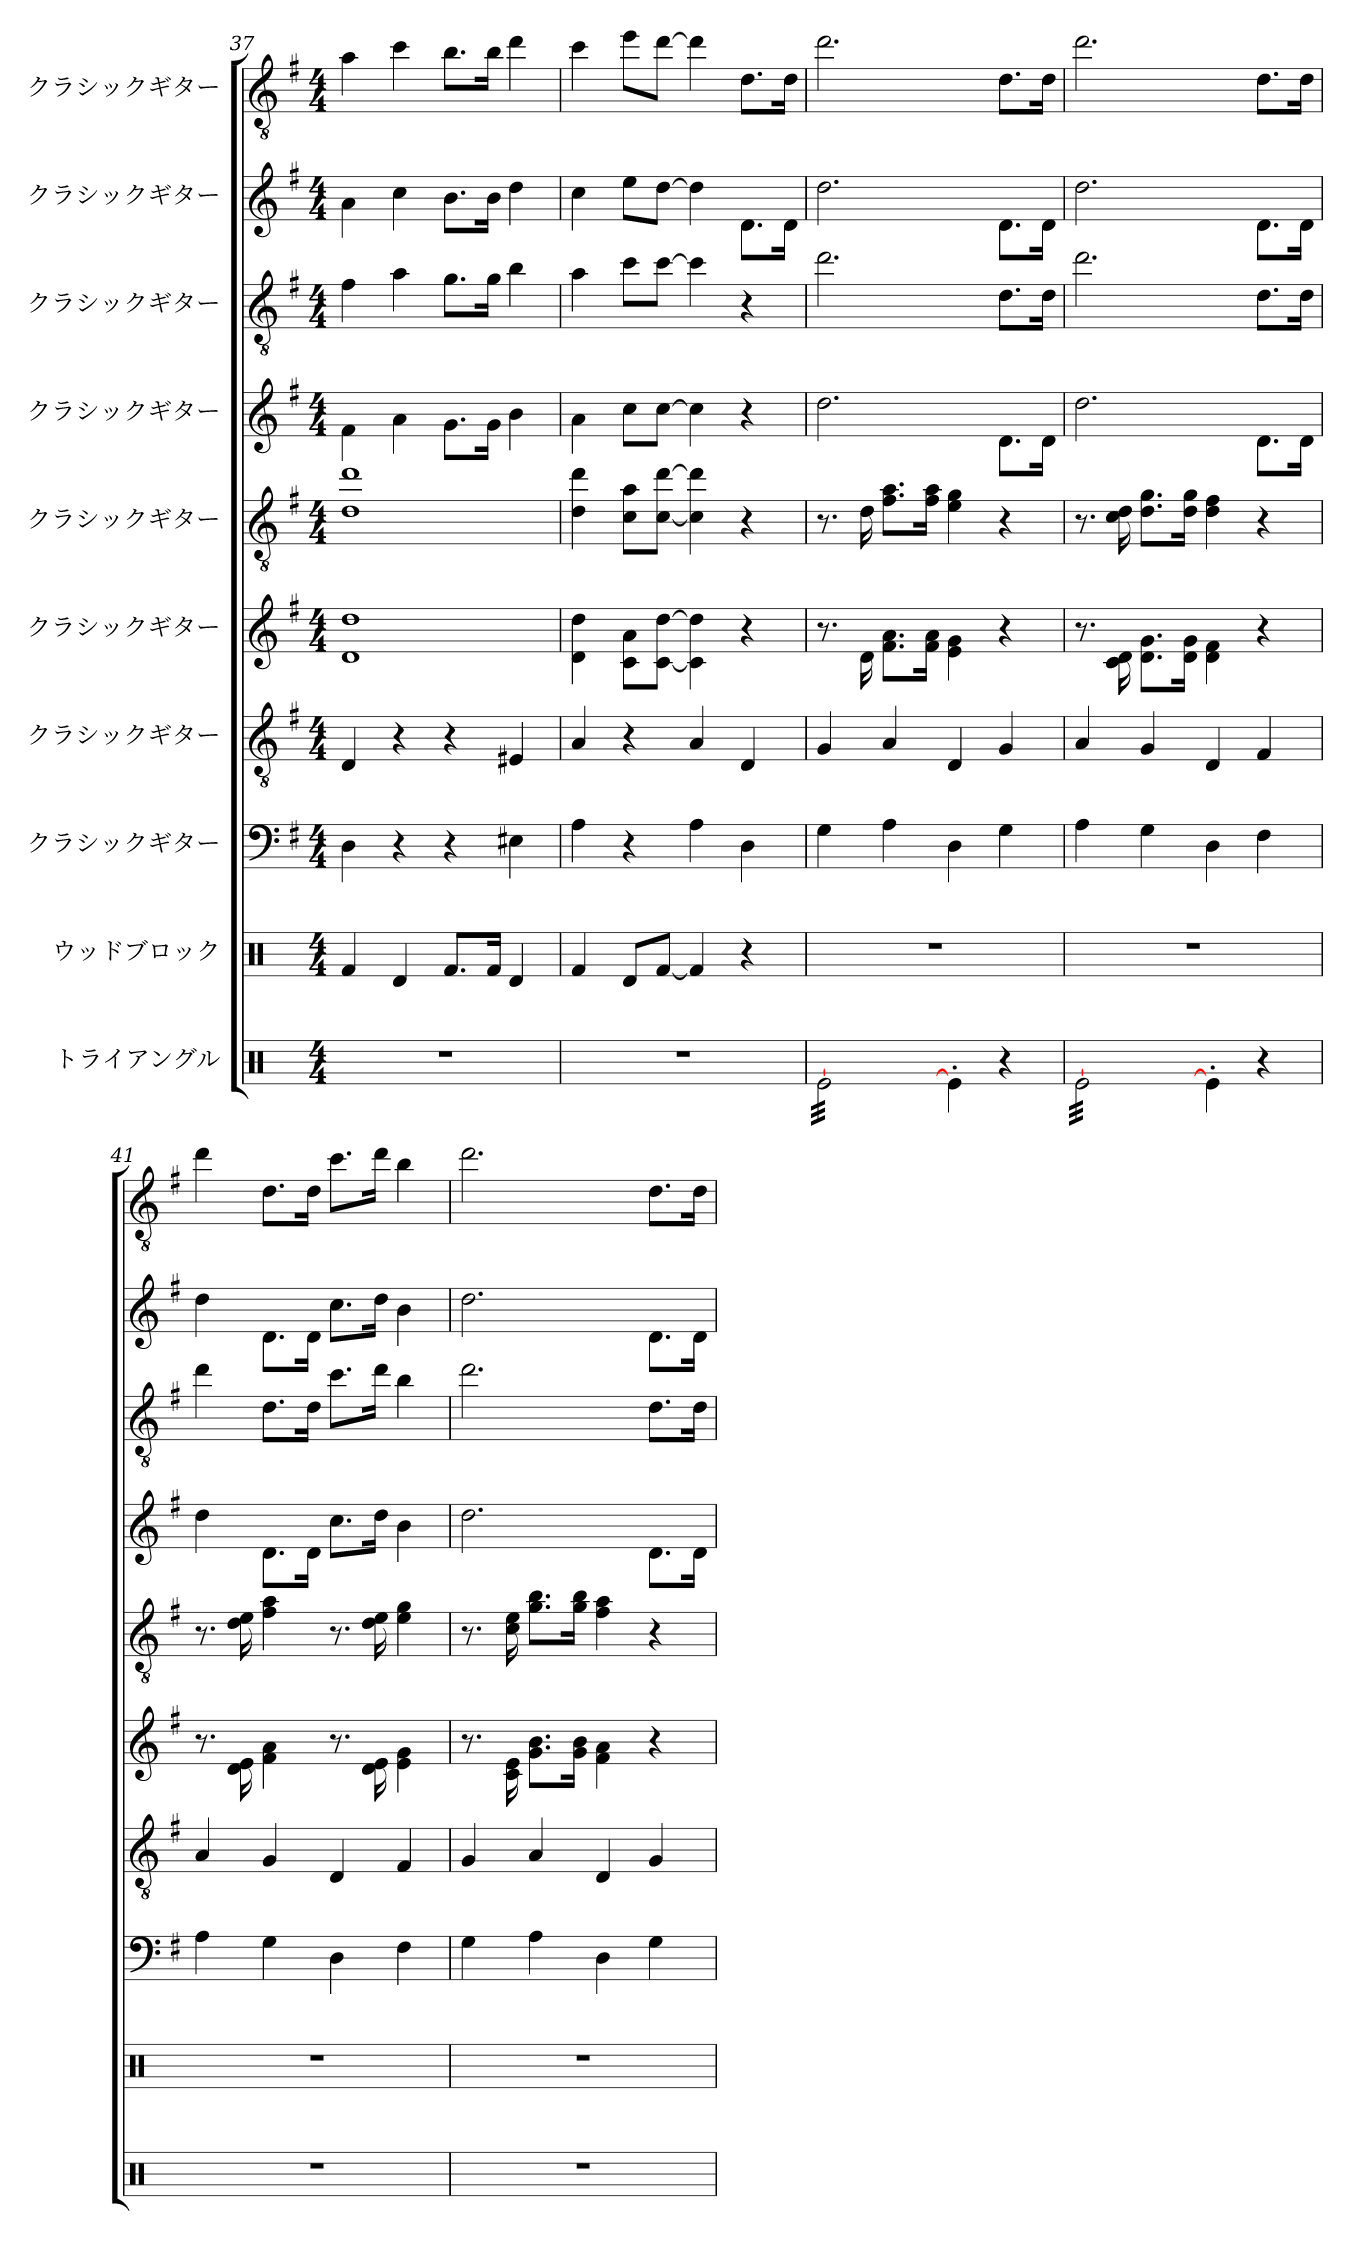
**kern	**kern	**kern	**kern	**kern	**kern	**kern	**kern	**kern	**kern
*part10	*part9	*part8	*part7	*part6	*part5	*part4	*part3	*part2	*part1
*staff10	*staff9	*staff8	*staff7	*staff6	*staff5	*staff4	*staff3	*staff2	*staff1
*I"トライアングル	*I"ウッドブロック	*I"クラシックギター	*I"クラシックギター	*I"クラシックギター	*I"クラシックギター	*I"クラシックギター	*I"クラシックギター	*I"クラシックギター	*I"クラシックギター
*clefX	*clefX	*	*clefGv2	*	*clefGv2	*	*clefGv2	*	*clefGv2
*k[]	*k[]	*k[f#]	*k[f#]	*k[f#]	*k[f#]	*k[f#]	*k[f#]	*k[f#]	*k[f#]
*M4/4	*M4/4	*M4/4	*M4/4	*M4/4	*M4/4	*M4/4	*M4/4	*M4/4	*M4/4
=37	=37	=37	=37	=37	=37	=37	=37	=37	=37
1r	4Rf/	4D\	4D/	1d 1dd	1d 1dd	4f#\	4f#\	4a\	4a\
.	4Rd/	4r	4r	.	.	4a\	4a\	4cc\	4cc\
.	8.Rf/L	4r	4r	.	.	8.g\L	8.g\L	8.b\L	8.b\L
.	16Rf/Jk	.	.	.	.	16g\Jk	16g\Jk	16b\Jk	16b\Jk
.	4Rd/	4E#X\	4E#X/	.	.	4b\	4b\	4dd\	4dd\
=38	=38	=38	=38	=38	=38	=38	=38	=38	=38
1r	4Rf/	4A\	4A/	4d\ 4dd\	4d\ 4dd\	4a\	4a\	4cc\	4cc\
.	8Rd/L	4r	4r	8c\ 8a\L	8c\ 8a\L	8cc\L	8cc\L	8ee\L	8ee\L
.	[8Rf/J	.	.	[8c\ [8dd\J	[8c\ [8dd\J	[8cc\J	[8cc\J	[8dd\J	[8dd\J
.	4Rf/]	4A\	4A/	4c\] 4dd\]	4c\] 4dd\]	4cc\]	4cc\]	4dd\]	4dd\]
.	4r	4D\	4D/	4r	4r	4r	4r	8.d\L	8.d\L
.	.	.	.	.	.	.	.	16d\Jk	16d\Jk
!!LO:PB:g=z
=39	=39	=39	=39	=39	=39	=39	=39	=39	=39
*tremolo	*	*	*	*	*	*	*	*	*
[32Re\LLL	1r	4G\	4G/	8.r	8.r	2.dd\	2.dd\	2.dd\	2.dd\
32Re\	.	.	.	.	.	.	.	.	.
32Re\	.	.	.	.	.	.	.	.	.
32Re\	.	.	.	.	.	.	.	.	.
32Re\	.	.	.	.	.	.	.	.	.
32Re\	.	.	.	.	.	.	.	.	.
32Re\	.	.	.	16d\	16d\	.	.	.	.
32Re\	.	.	.	.	.	.	.	.	.
32Re\	.	4A\	4A/	8.f#\ 8.a\L	8.f#\ 8.a\L	.	.	.	.
32Re\	.	.	.	.	.	.	.	.	.
32Re\	.	.	.	.	.	.	.	.	.
32Re\	.	.	.	.	.	.	.	.	.
32Re\	.	.	.	.	.	.	.	.	.
32Re\	.	.	.	.	.	.	.	.	.
32Re\	.	.	.	16f#\ 16a\Jk	16f#\ 16a\Jk	.	.	.	.
32Re\JJJ	.	.	.	.	.	.	.	.	.
*Xtremolo	*	*	*	*	*	*	*	*	*
4Re'\]	.	4D\	4D/	4e\ 4g\	4e\ 4g\	.	.	.	.
4r	.	4G\	4G/	4r	4r	8.d\L	8.d\L	8.d\L	8.d\L
.	.	.	.	.	.	16d\Jk	16d\Jk	16d\Jk	16d\Jk
=40	=40	=40	=40	=40	=40	=40	=40	=40	=40
*tremolo	*	*	*	*	*	*	*	*	*
[32Re\LLL	1r	4A\	4A/	8.r	8.r	2.dd\	2.dd\	2.dd\	2.dd\
32Re\	.	.	.	.	.	.	.	.	.
32Re\	.	.	.	.	.	.	.	.	.
32Re\	.	.	.	.	.	.	.	.	.
32Re\	.	.	.	.	.	.	.	.	.
32Re\	.	.	.	.	.	.	.	.	.
32Re\	.	.	.	16c\ 16d\	16c\ 16d\	.	.	.	.
32Re\	.	.	.	.	.	.	.	.	.
32Re\	.	4G\	4G/	8.d\ 8.g\L	8.d\ 8.g\L	.	.	.	.
32Re\	.	.	.	.	.	.	.	.	.
32Re\	.	.	.	.	.	.	.	.	.
32Re\	.	.	.	.	.	.	.	.	.
32Re\	.	.	.	.	.	.	.	.	.
32Re\	.	.	.	.	.	.	.	.	.
32Re\	.	.	.	16d\ 16g\Jk	16d\ 16g\Jk	.	.	.	.
32Re\JJJ	.	.	.	.	.	.	.	.	.
*Xtremolo	*	*	*	*	*	*	*	*	*
4Re'\]	.	4D\	4D/	4d\ 4f#\	4d\ 4f#\	.	.	.	.
4r	.	4F#\	4F#/	4r	4r	8.d\L	8.d\L	8.d\L	8.d\L
.	.	.	.	.	.	16d\Jk	16d\Jk	16d\Jk	16d\Jk
=41	=41	=41	=41	=41	=41	=41	=41	=41	=41
1r	1r	4A\	4A/	8.r	8.r	4dd\	4dd\	4dd\	4dd\
.	.	.	.	16d\ 16e\	16d\ 16e\	.	.	.	.
.	.	4G\	4G/	4f#\ 4a\	4f#\ 4a\	8.d\L	8.d\L	8.d\L	8.d\L
.	.	.	.	.	.	16d\Jk	16d\Jk	16d\Jk	16d\Jk
.	.	4D\	4D/	8.r	8.r	8.cc\L	8.cc\L	8.cc\L	8.cc\L
.	.	.	.	16d\ 16e\	16d\ 16e\	16dd\Jk	16dd\Jk	16dd\Jk	16dd\Jk
.	.	4F#\	4F#/	4e\ 4g\	4e\ 4g\	4b\	4b\	4b\	4b\
=42	=42	=42	=42	=42	=42	=42	=42	=42	=42
1r	1r	4G\	4G/	8.r	8.r	2.dd\	2.dd\	2.dd\	2.dd\
.	.	.	.	16c\ 16e\	16c\ 16e\	.	.	.	.
.	.	4A\	4A/	8.g\ 8.b\L	8.g\ 8.b\L	.	.	.	.
.	.	.	.	16g\ 16b\Jk	16g\ 16b\Jk	.	.	.	.
.	.	4D\	4D/	4f#\ 4a\	4f#\ 4a\	.	.	.	.
.	.	4G\	4G/	4r	4r	8.d\L	8.d\L	8.d\L	8.d\L
.	.	.	.	.	.	16d\Jk	16d\Jk	16d\Jk	16d\Jk
=	=	=	=	=	=	=	=	=	=
*-	*-	*-	*-	*-	*-	*-	*-	*-	*-
